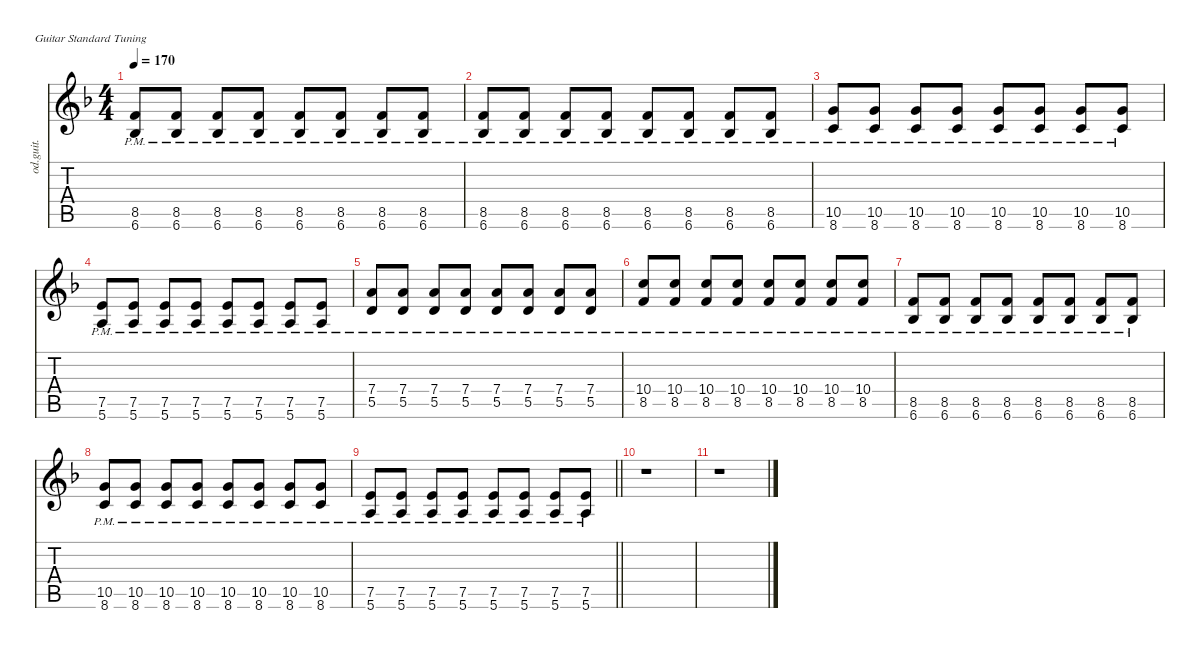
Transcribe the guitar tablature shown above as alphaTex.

\defaultSystemsLayout 4
\hideDynamics
\bracketExtendMode nobrackets
\otherSystemsTrackNameOrientation horizontal
\track ("Guitar" "od.guit.") {defaultSystemsLayout 4 instrument overdrivenguitar}
\staff {score tabs}
\tuning (E4 B3 G3 D3 A2 E2)
\ts (4 4)
\tempo 170
\clef g2
\ks dminor
(8.5{pm acc forcenatural} 6.6{pm acc b}).8{dy f beam Up} (8.5{pm acc forcenatural} 6.6{pm acc b}).8{beam Up} (8.5{pm acc forcenatural} 6.6{pm acc b}).8{beam Up} (8.5{pm acc forcenatural} 6.6{pm acc b}).8{beam Up} (8.5{pm acc forcenatural} 6.6{pm acc b}).8{beam Up} (8.5{pm acc forcenatural} 6.6{pm acc b}).8{beam Up} (8.5{pm acc forcenatural} 6.6{pm acc b}).8{beam Up} (8.5{pm acc forcenatural} 6.6{pm acc b}).8{beam Up} |
(8.5{pm acc forcenatural} 6.6{pm acc b}).8{beam Up} (8.5{pm acc forcenatural} 6.6{pm acc b}).8{beam Up} (8.5{pm acc forcenatural} 6.6{pm acc b}).8{beam Up} (8.5{pm acc forcenatural} 6.6{pm acc b}).8{beam Up} (8.5{pm acc forcenatural} 6.6{pm acc b}).8{beam Up} (8.5{pm acc forcenatural} 6.6{pm acc b}).8{beam Up} (8.5{pm acc forcenatural} 6.6{pm acc b}).8{beam Up} (8.5{pm acc forcenatural} 6.6{pm acc b}).8{beam Up} |
(10.5{pm acc forcenatural} 8.6{pm acc forcenatural}).8{beam Up} (10.5{pm acc forcenatural} 8.6{pm acc forcenatural}).8{beam Up} (10.5{pm acc forcenatural} 8.6{pm acc forcenatural}).8{beam Up} (10.5{pm acc forcenatural} 8.6{pm acc forcenatural}).8{beam Up} (10.5{pm acc forcenatural} 8.6{pm acc forcenatural}).8{beam Up} (10.5{pm acc forcenatural} 8.6{pm acc forcenatural}).8{beam Up} (10.5{pm acc forcenatural} 8.6{pm acc forcenatural}).8{beam Up} (10.5{pm acc forcenatural} 8.6{pm acc forcenatural}).8{beam Up} |
(7.5{pm acc forcenatural} 5.6{pm acc forcenatural}).8{beam Up} (7.5{pm acc forcenatural} 5.6{pm acc forcenatural}).8{beam Up} (7.5{pm acc forcenatural} 5.6{pm acc forcenatural}).8{beam Up} (7.5{pm acc forcenatural} 5.6{pm acc forcenatural}).8{beam Up} (7.5{pm acc forcenatural} 5.6{pm acc forcenatural}).8{beam Up} (7.5{pm acc forcenatural} 5.6{pm acc forcenatural}).8{beam Up} (7.5{pm acc forcenatural} 5.6{pm acc forcenatural}).8{beam Up} (7.5{pm acc forcenatural} 5.6{pm acc forcenatural}).8{beam Up} |
(7.4{pm acc forcenatural} 5.5{pm acc forcenatural}).8{beam Up} (7.4{pm acc forcenatural} 5.5{pm acc forcenatural}).8{beam Up} (7.4{pm acc forcenatural} 5.5{pm acc forcenatural}).8{beam Up} (7.4{pm acc forcenatural} 5.5{pm acc forcenatural}).8{beam Up} (7.4{pm acc forcenatural} 5.5{pm acc forcenatural}).8{beam Up} (7.4{pm acc forcenatural} 5.5{pm acc forcenatural}).8{beam Up} (7.4{pm acc forcenatural} 5.5{pm acc forcenatural}).8{beam Up} (7.4{pm acc forcenatural} 5.5{pm acc forcenatural}).8{beam Up} |
(10.4{pm acc forcenatural} 8.5{pm acc forcenatural}).8{beam Up} (10.4{pm acc forcenatural} 8.5{pm acc forcenatural}).8{beam Up} (10.4{pm acc forcenatural} 8.5{pm acc forcenatural}).8{beam Up} (10.4{pm acc forcenatural} 8.5{pm acc forcenatural}).8{beam Up} (10.4{pm acc forcenatural} 8.5{pm acc forcenatural}).8{beam Up} (10.4{pm acc forcenatural} 8.5{pm acc forcenatural}).8{beam Up} (10.4{pm acc forcenatural} 8.5{pm acc forcenatural}).8{beam Up} (10.4{pm acc forcenatural} 8.5{pm acc forcenatural}).8{beam Up} |
(8.5{pm acc forcenatural} 6.6{pm acc b}).8{beam Up} (8.5{pm acc forcenatural} 6.6{pm acc b}).8{beam Up} (8.5{pm acc forcenatural} 6.6{pm acc b}).8{beam Up} (8.5{pm acc forcenatural} 6.6{pm acc b}).8{beam Up} (8.5{pm acc forcenatural} 6.6{pm acc b}).8{beam Up} (8.5{pm acc forcenatural} 6.6{pm acc b}).8{beam Up} (8.5{pm acc forcenatural} 6.6{pm acc b}).8{beam Up} (8.5{pm acc forcenatural} 6.6{pm acc b}).8{beam Up} |
(10.5{pm acc forcenatural} 8.6{pm acc forcenatural}).8{beam Up} (10.5{pm acc forcenatural} 8.6{pm acc forcenatural}).8{beam Up} (10.5{pm acc forcenatural} 8.6{pm acc forcenatural}).8{beam Up} (10.5{pm acc forcenatural} 8.6{pm acc forcenatural}).8{beam Up} (10.5{pm acc forcenatural} 8.6{pm acc forcenatural}).8{beam Up} (10.5{pm acc forcenatural} 8.6{pm acc forcenatural}).8{beam Up} (10.5{pm acc forcenatural} 8.6{pm acc forcenatural}).8{beam Up} (10.5{pm acc forcenatural} 8.6{pm acc forcenatural}).8{beam Up} |
\barLineRight lightlight
(7.5{pm acc forcenatural} 5.6{pm acc forcenatural}).8{beam Up} (7.5{pm acc forcenatural} 5.6{pm acc forcenatural}).8{beam Up} (7.5{pm acc forcenatural} 5.6{pm acc forcenatural}).8{beam Up} (7.5{pm acc forcenatural} 5.6{pm acc forcenatural}).8{beam Up} (7.5{pm acc forcenatural} 5.6{pm acc forcenatural}).8{beam Up} (7.5{pm acc forcenatural} 5.6{pm acc forcenatural}).8{beam Up} (7.5{pm acc forcenatural} 5.6{pm acc forcenatural}).8{beam Up} (7.5{pm acc forcenatural} 5.6{pm acc forcenatural}).8{beam Up} |
\section ("" "")
r.1{beam Down} |
r.1{beam Down}
